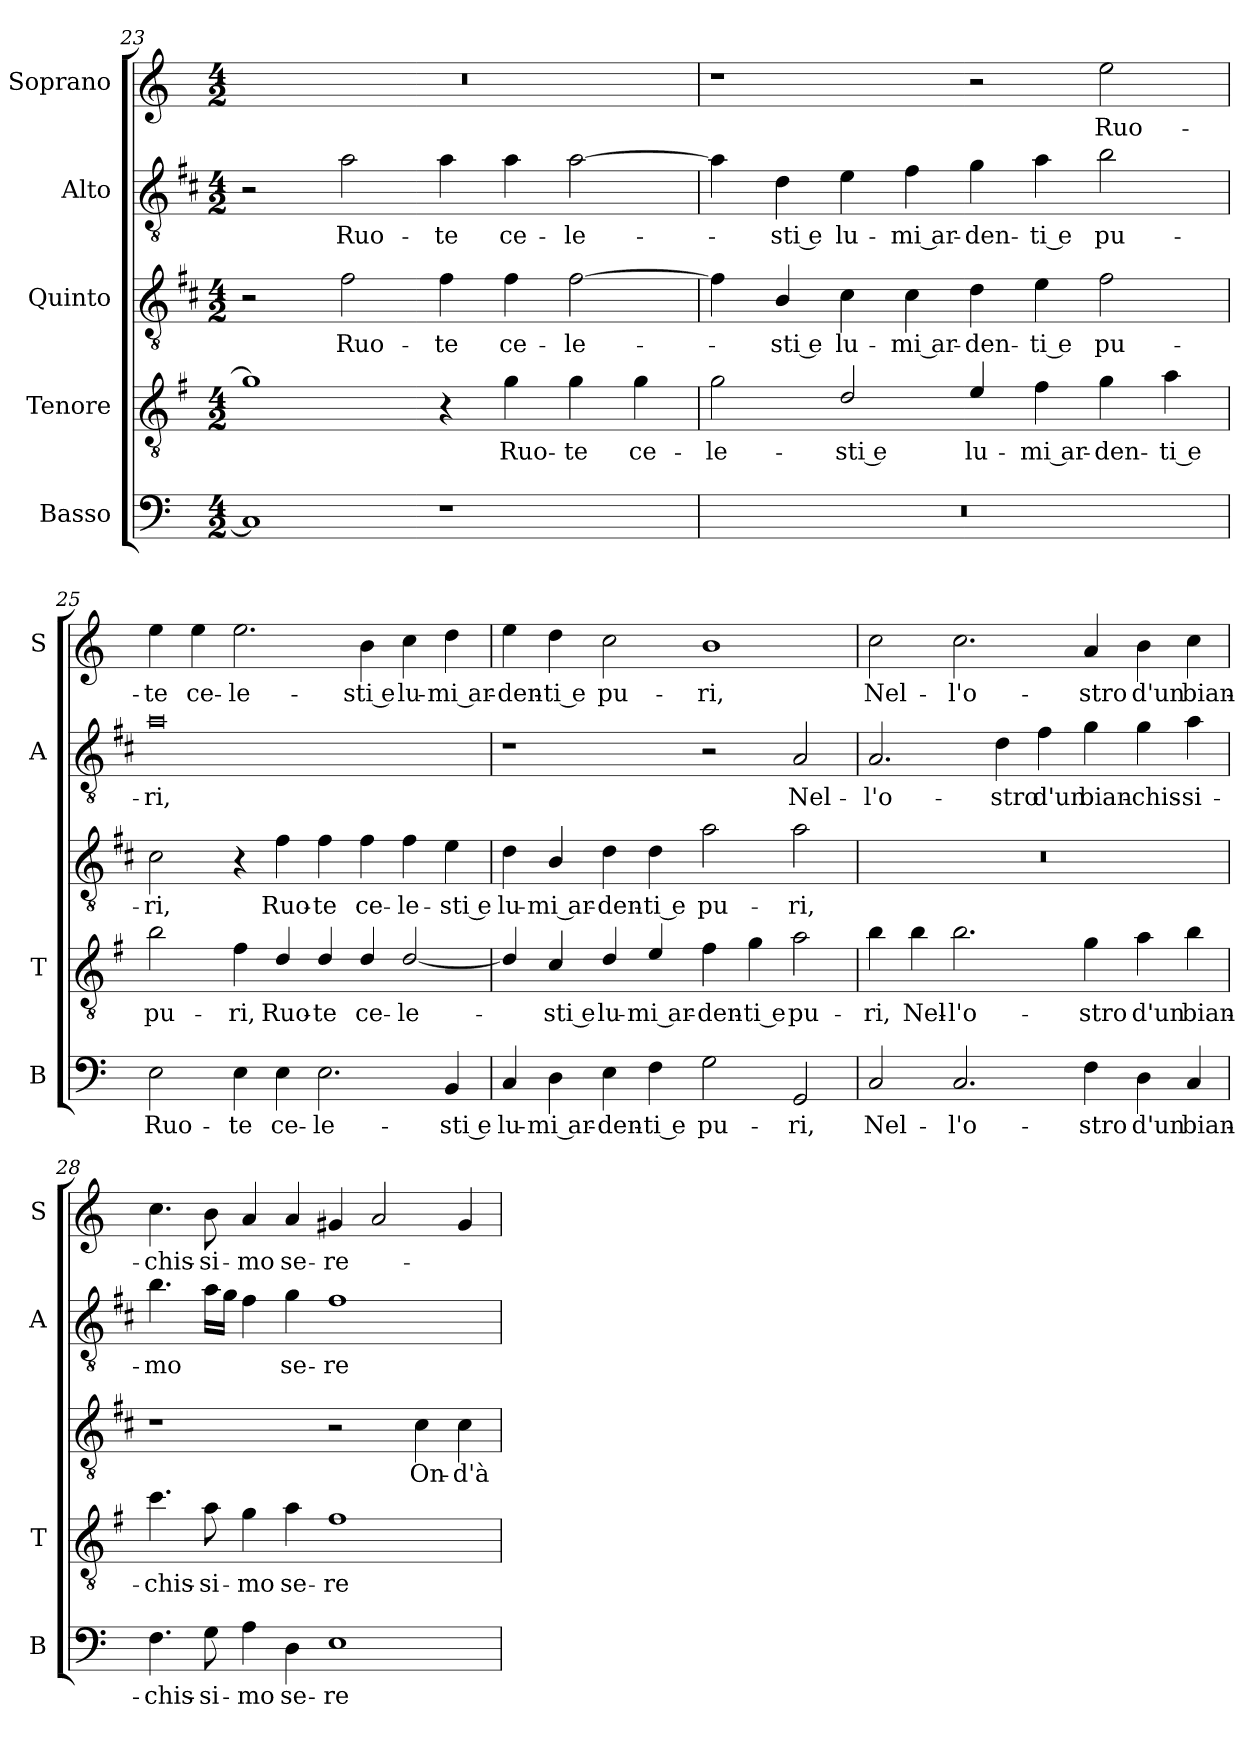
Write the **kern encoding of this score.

**kern	**text	**kern	**text	**kern	**text	**kern	**text	**kern	**text
*part5	*part5	*part4	*part4	*part3	*part3	*part2	*part2	*part1	*part1
*staff5	*staff5	*staff4	*staff4	*staff3	*staff3	*staff2	*staff2	*staff1	*staff1
*I"Basso	*	*I"Tenore	*	*I"Quinto	*	*I"Alto	*	*I"Soprano	*
*I'B	*	*I'T	*	*	*	*I'A	*	*I'S	*
*clefF4	*	*clefGv2	*	*clefGv2	*	*clefGv2	*	*clefG2	*
*	*	*ITrd4c7	*	*ITrd1c2	*	*ITrd1c2	*	*	*
*k[]	*	*k[]	*	*k[]	*	*k[]	*	*k[]	*
*C:	*	*C:	*	*C:	*	*C:	*	*C:	*
*M4/2	*	*M4/2	*	*M4/2	*	*M4/2	*	*M4/2	*
=23	=23	=23	=23	=23	=23	=23	=23	=23	=23
1C]	.	1c]	.	2r	.	2r	.	0r	.
!	!	!	!	!	!LO:LY:b	!	!LO:LY:b	!	!
.	.	.	.	2e\	Ruo-	2g\	Ruo-	.	.
!	!	!	!	!	!LO:LY:b	!	!LO:LY:b	!	!
1r	.	4r	.	4e\	-te	4g\	-te	.	.
!	!	!	!LO:LY:b	!	!LO:LY:b	!	!LO:LY:b	!	!
.	.	4c\	Ruo-	4e\	ce-	4g\	ce-	.	.
!	!	!	!LO:LY:b	!	!LO:LY:b	!	!LO:LY:b	!	!
.	.	4c\	-te	[2e\	-le-	[2g\	-le-	.	.
!	!	!	!LO:LY:b	!	!	!	!	!	!
.	.	4c\	ce-	.	.	.	.	.	.
=24	=24	=24	=24	=24	=24	=24	=24	=24	=24
!	!	!	!LO:LY:b	!	!	!	!	!	!
0r	.	2c\	-le-	4e\]	.	4g\]	.	1r	.
!	!	!	!	!	!LO:LY:b	!	!LO:LY:b	!	!
.	.	.	.	4A/	-sti e	4c\	-sti e	.	.
!	!	!	!LO:LY:b	!	!LO:LY:b	!	!LO:LY:b	!	!
.	.	2G/	-sti e	4B\	lu-	4d\	lu-	.	.
!	!	!	!	!	!LO:LY:b	!	!LO:LY:b	!	!
.	.	.	.	4B\	-mi ar-	4e\	-mi ar-	.	.
!	!	!	!LO:LY:b	!	!LO:LY:b	!	!LO:LY:b	!	!
.	.	4A/	lu-	4c\	-den-	4f\	-den-	2r	.
!	!	!	!LO:LY:b	!	!LO:LY:b	!	!LO:LY:b	!	!
.	.	4B\	-mi ar-	4d\	-ti e	4g\	-ti e	.	.
!	!	!	!LO:LY:b	!	!LO:LY:b	!	!LO:LY:b	!	!LO:LY:b
.	.	4c\	-den-	2e\	pu-	2a\	pu-	2ee\	Ruo-
!	!	!	!LO:LY:b	!	!	!	!	!	!
.	.	4d\	-ti e	.	.	.	.	.	.
!!LO:PB:g=z
=25	=25	=25	=25	=25	=25	=25	=25	=25	=25
!	!LO:LY:b	!	!LO:LY:b	!	!LO:LY:b	!	!LO:LY:b	!	!LO:LY:b
2E\	Ruo-	2e\	pu-	2B\	-ri,	0g	-ri,	4ee\	-te
!	!	!	!	!	!	!	!	!	!LO:LY:b
.	.	.	.	.	.	.	.	4ee\	ce-
!	!LO:LY:b	!	!LO:LY:b	!	!	!	!	!	!LO:LY:b
4E\	-te	4B\	-ri,	4r	.	.	.	2.ee\	-le-
!	!LO:LY:b	!	!LO:LY:b	!	!LO:LY:b	!	!	!	!
4E\	ce-	4G/	Ruo-	4e\	Ruo-	.	.	.	.
!	!LO:LY:b	!	!LO:LY:b	!	!LO:LY:b	!	!	!	!
2.E\	-le-	4G/	-te	4e\	-te	.	.	.	.
!	!	!	!LO:LY:b	!	!LO:LY:b	!	!	!	!LO:LY:b
.	.	4G/	ce-	4e\	ce-	.	.	4b\	-sti e
!	!	!	!LO:LY:b	!	!LO:LY:b	!	!	!	!LO:LY:b
.	.	[2G/	-le-	4e\	-le-	.	.	4cc\	lu-
!	!LO:LY:b	!	!	!	!LO:LY:b	!	!	!	!LO:LY:b
4BB/	-sti e	.	.	4d\	-sti e	.	.	4dd\	-mi ar-
=26	=26	=26	=26	=26	=26	=26	=26	=26	=26
!	!LO:LY:b	!	!	!	!LO:LY:b	!	!	!	!LO:LY:b
4C/	lu-	4G/]	.	4c\	lu-	1r	.	4ee\	-den-
!	!LO:LY:b	!	!LO:LY:b	!	!LO:LY:b	!	!	!	!LO:LY:b
4D\	-mi ar-	4F/	-sti e	4A/	-mi ar-	.	.	4dd\	-ti e
!	!LO:LY:b	!	!LO:LY:b	!	!LO:LY:b	!	!	!	!LO:LY:b
4E\	-den-	4G/	lu-	4c\	-den-	.	.	2cc\	pu-
!	!LO:LY:b	!	!LO:LY:b	!	!LO:LY:b	!	!	!	!
4F\	-ti e	4A/	-mi ar-	4c\	-ti e	.	.	.	.
!	!LO:LY:b	!	!LO:LY:b	!	!LO:LY:b	!	!	!	!LO:LY:b
2G\	pu-	4B\	-den-	2g\	pu-	2r	.	1b	-ri,
!	!	!	!LO:LY:b	!	!	!	!	!	!
.	.	4c\	-ti e	.	.	.	.	.	.
!	!LO:LY:b	!	!LO:LY:b	!	!LO:LY:b	!	!LO:LY:b	!	!
2GG/	-ri,	2d\	pu-	2g\	-ri,	2G/	Nel-	.	.
=27	=27	=27	=27	=27	=27	=27	=27	=27	=27
!	!LO:LY:b	!	!LO:LY:b	!	!	!	!LO:LY:b	!	!LO:LY:b
2C/	Nel-	4e\	-ri,	0r	.	2.G/	-l'o-	2cc\	Nel-
!	!	!	!LO:LY:b	!	!	!	!	!	!
.	.	4e\	Nel-	.	.	.	.	.	.
!	!LO:LY:b	!	!LO:LY:b	!	!	!	!	!	!LO:LY:b
2.C/	-l'o-	2.e\	-l'o-	.	.	.	.	2.cc\	-l'o-
!	!	!	!	!	!	!	!LO:LY:b	!	!
.	.	.	.	.	.	4c\	-stro	.	.
!	!	!	!	!	!	!	!LO:LY:b	!	!
.	.	.	.	.	.	4e\	d'un	.	.
!	!LO:LY:b	!	!LO:LY:b	!	!	!	!LO:LY:b	!	!LO:LY:b
4F\	-stro	4c\	-stro	.	.	4f\	bian-	4a/	-stro
!	!LO:LY:b	!	!LO:LY:b	!	!	!	!LO:LY:b	!	!LO:LY:b
4D\	d'un	4d\	d'un	.	.	4f\	-chis-	4b\	d'un
!	!LO:LY:b	!	!LO:LY:b	!	!	!	!LO:LY:b	!	!LO:LY:b
4C/	bian-	4e\	bian-	.	.	4g\	-si-	4cc\	bian-
=28	=28	=28	=28	=28	=28	=28	=28	=28	=28
!	!LO:LY:b	!	!LO:LY:b	!	!	!	!LO:LY:b	!	!LO:LY:b
4.F\	-chis-	4.f\	-chis-	1r	.	4.a\	-mo	4.cc\	-chis-
!	!LO:LY:b	!	!LO:LY:b	!	!	!	!	!	!LO:LY:b
8G\	-si-	8d\	-si-	.	.	16g\LL	.	8b\	-si-
.	.	.	.	.	.	16f\JJ	.	.	.
!	!LO:LY:b	!	!LO:LY:b	!	!	!	!	!	!LO:LY:b
4A\	-mo	4c\	-mo	.	.	4e\	.	4a/	-mo
!	!LO:LY:b	!	!LO:LY:b	!	!	!	!LO:LY:b	!	!LO:LY:b
4D\	se-	4d\	se-	.	.	4f\	se-	4a/	se-
!	!LO:LY:b	!	!LO:LY:b	!	!	!	!LO:LY:b	!	!LO:LY:b
1E	-re-	1B	-re-	2r	.	1e	-re-	4g#X/	-re-
.	.	.	.	.	.	.	.	2a/	.
!	!	!	!	!	!LO:LY:b	!	!	!	!
.	.	.	.	4B\	On-	.	.	.	.
!	!	!	!	!	!LO:LY:b	!	!	!	!
.	.	.	.	4B\	-d'à	.	.	4g#/	.
=	=	=	=	=	=	=	=	=	=
*-	*-	*-	*-	*-	*-	*-	*-	*-	*-
